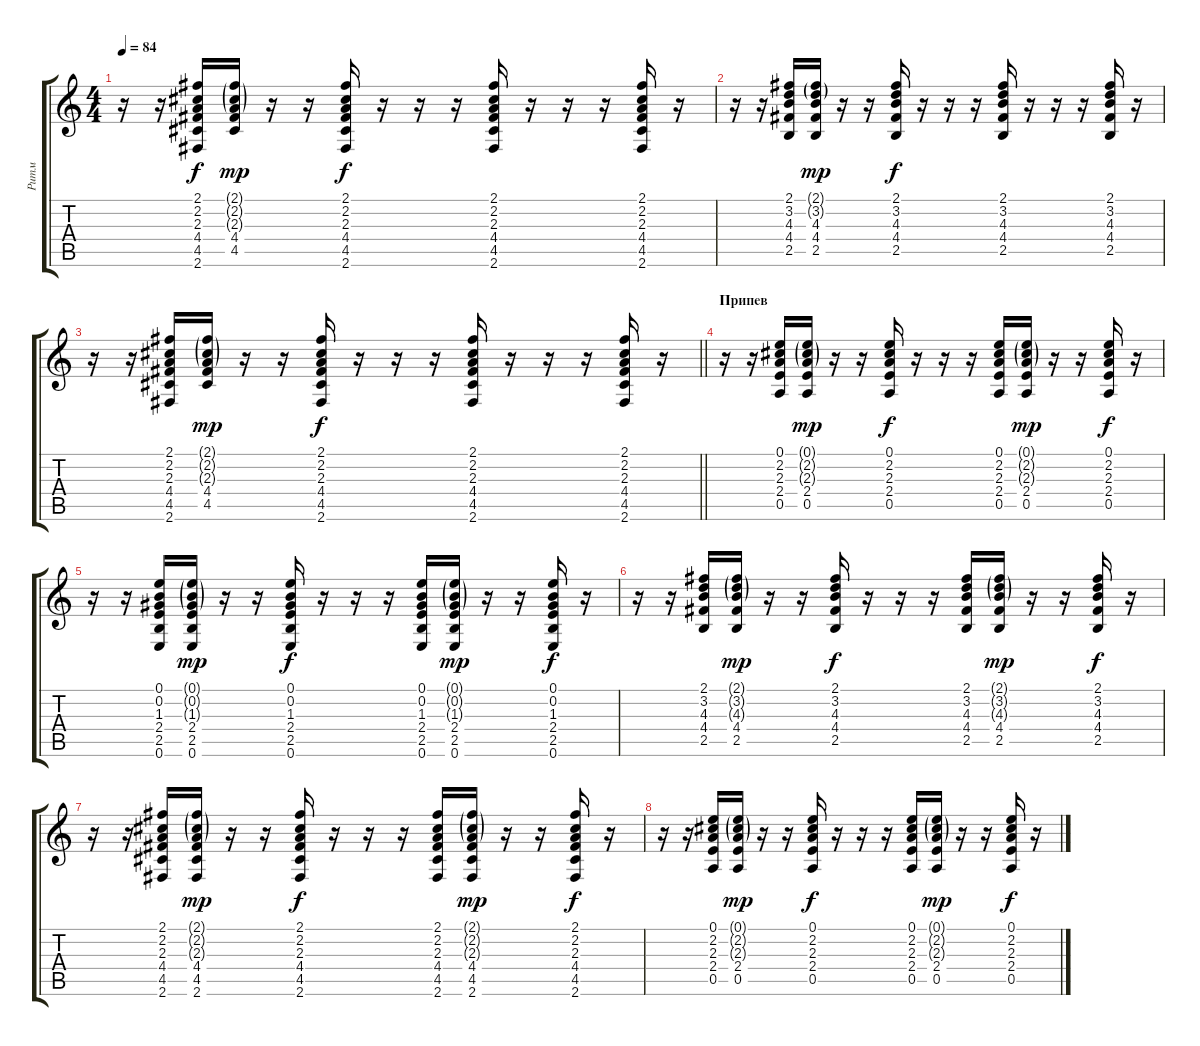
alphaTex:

\track ("Ритм" "Ритм") {instrument acousticguitarsteel}
\staff {score tabs}
\tuning (E4 B3 G3 D3 A2 E2) {hide}
\ts (4 4)
\tempo 84
\clef g2
\ks c
r.16{dy f} r.16 (2.1 2.2 2.3 4.4 4.5 2.6).16 (2.1{g} 2.2{g} 2.3{g} 4.4 4.5).16{dy mp} r.16 r.16 (2.1 2.2 2.3 4.4 4.5 2.6).16{dy f} r.16 r.16 r.16 (2.1 2.2 2.3 4.4 4.5 2.6).16 r.16 r.16 r.16 (2.1 2.2 2.3 4.4 4.5 2.6).16 r.16 |
r.16 r.16 (2.1 3.2 4.3 4.4 2.5).16 (2.1{g} 3.2{g} 4.3 4.4 2.5).16{dy mp} r.16 r.16 (2.1 3.2 4.3 4.4 2.5).16{dy f} r.16 r.16 r.16 (2.1 3.2 4.3 4.4 2.5).16 r.16 r.16 r.16 (2.1 3.2 4.3 4.4 2.5).16 r.16 |
\barLineRight lightlight
r.16 r.16 (2.1 2.2 2.3 4.4 4.5 2.6).16 (2.1{g} 2.2{g} 2.3{g} 4.4 4.5).16{dy mp} r.16 r.16 (2.1 2.2 2.3 4.4 4.5 2.6).16{dy f} r.16 r.16 r.16 (2.1 2.2 2.3 4.4 4.5 2.6).16 r.16 r.16 r.16 (2.1 2.2 2.3 4.4 4.5 2.6).16 r.16 |
\section ("" "Припев ")
r.16 r.16 (0.1 2.2 2.3 2.4 0.5).16 (0.1{g} 2.2{g} 2.3{g} 2.4 0.5).16{dy mp} r.16 r.16 (0.1 2.2 2.3 2.4 0.5).16{dy f} r.16 r.16 r.16 (0.1 2.2 2.3 2.4 0.5).16 (0.1{g} 2.2{g} 2.3{g} 2.4 0.5).16{dy mp} r.16 r.16 (0.1 2.2 2.3 2.4 0.5).16{dy f} r.16 |
r.16 r.16 (0.1 0.2 1.3 2.4 2.5 0.6).16 (0.1{g} 0.2{g} 1.3{g} 2.4 2.5 0.6).16{dy mp} r.16 r.16 (0.1 0.2 1.3 2.4 2.5 0.6).16{dy f} r.16 r.16 r.16 (0.1 0.2 1.3 2.4 2.5 0.6).16 (0.1{g} 0.2{g} 1.3{g} 2.4 2.5 0.6).16{dy mp} r.16 r.16 (0.1 0.2 1.3 2.4 2.5 0.6).16{dy f} r.16 |
r.16 r.16 (2.1 3.2 4.3 4.4 2.5).16 (2.1{g} 3.2{g} 4.3{g} 4.4 2.5).16{dy mp} r.16 r.16 (2.1 3.2 4.3 4.4 2.5).16{dy f} r.16 r.16 r.16 (2.1 3.2 4.3 4.4 2.5).16 (2.1{g} 3.2{g} 4.3{g} 4.4 2.5).16{dy mp} r.16 r.16 (2.1 3.2 4.3 4.4 2.5).16{dy f} r.16 |
r.16 r.16 (2.1 2.2 2.3 4.4 4.5 2.6).16 (2.1{g} 2.2{g} 2.3{g} 4.4 4.5 2.6).16{dy mp} r.16 r.16 (2.1 2.2 2.3 4.4 4.5 2.6).16{dy f} r.16 r.16 r.16 (2.1 2.2 2.3 4.4 4.5 2.6).16 (2.1{g} 2.2{g} 2.3{g} 4.4 4.5 2.6).16{dy mp} r.16 r.16 (2.1 2.2 2.3 4.4 4.5 2.6).16{dy f} r.16 |
r.16 r.16 (0.1 2.2 2.3 2.4 0.5).16 (0.1{g} 2.2{g} 2.3{g} 2.4 0.5).16{dy mp} r.16 r.16 (0.1 2.2 2.3 2.4 0.5).16{dy f} r.16 r.16 r.16 (0.1 2.2 2.3 2.4 0.5).16 (0.1{g} 2.2{g} 2.3{g} 2.4 0.5).16{dy mp} r.16 r.16 (0.1 2.2 2.3 2.4 0.5).16{dy f} r.16
